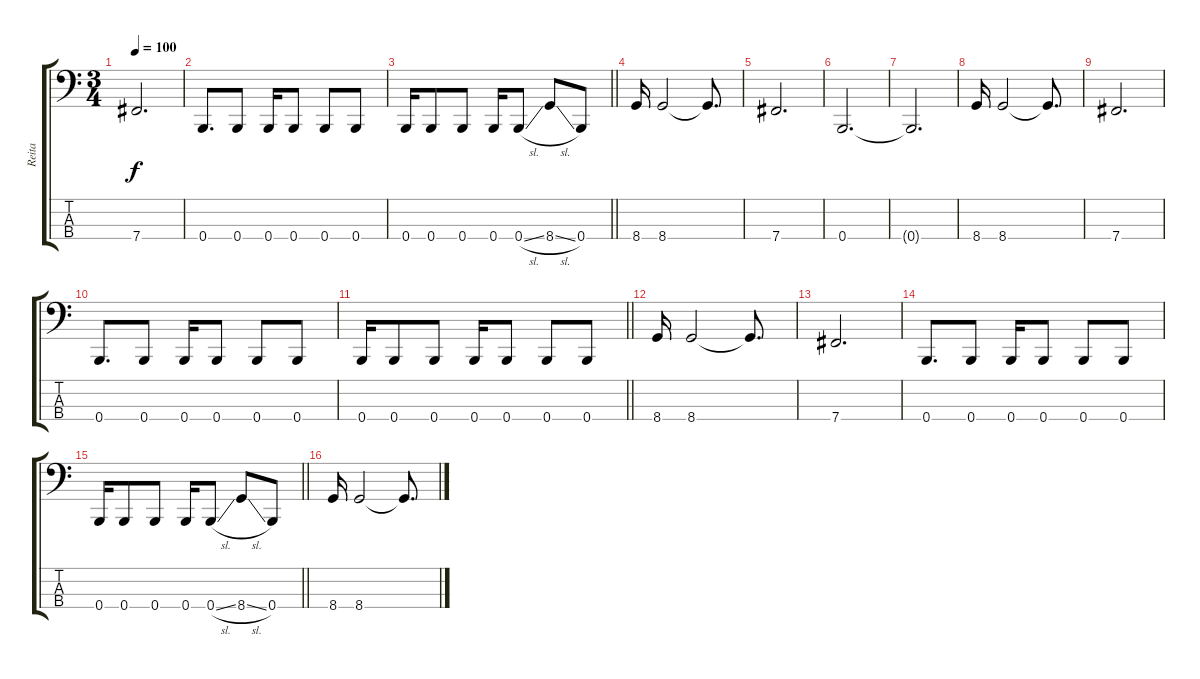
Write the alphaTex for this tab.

\track ("Reita" "Reita") {instrument electricbasspick}
\staff {score tabs}
\tuning (C2 G1 D1 B0) {hide}
\ts (3 4)
\tempo 100
\clef f4
\ks c
7.4.2{d dy f} |
0.4.8{d} 0.4.8 0.4.16 0.4.8 0.4.8 0.4.8 |
\barLineRight lightlight
0.4.16 0.4.8 0.4.8 0.4.16 0.4{sl}.8 8.4{sl}.8 0.4.8 |
8.4.16 8.4.2 8.4{t}.8{d} |
7.4.2{d} |
0.4.2{d} |
0.4{t}.2{d} |
8.4.16 8.4.2 8.4{t}.8{d} |
7.4.2{d} |
0.4.8{d} 0.4.8 0.4.16 0.4.8 0.4.8 0.4.8 |
\barLineRight lightlight
0.4.16 0.4.8 0.4.8 0.4.16 0.4.8 0.4.8 0.4.8 |
8.4.16 8.4.2 8.4{t}.8{d} |
7.4.2{d} |
0.4.8{d} 0.4.8 0.4.16 0.4.8 0.4.8 0.4.8 |
\barLineRight lightlight
0.4.16 0.4.8 0.4.8 0.4.16 0.4{sl}.8 8.4{sl}.8 0.4.8 |
8.4.16 8.4.2 8.4{t}.8{d}
